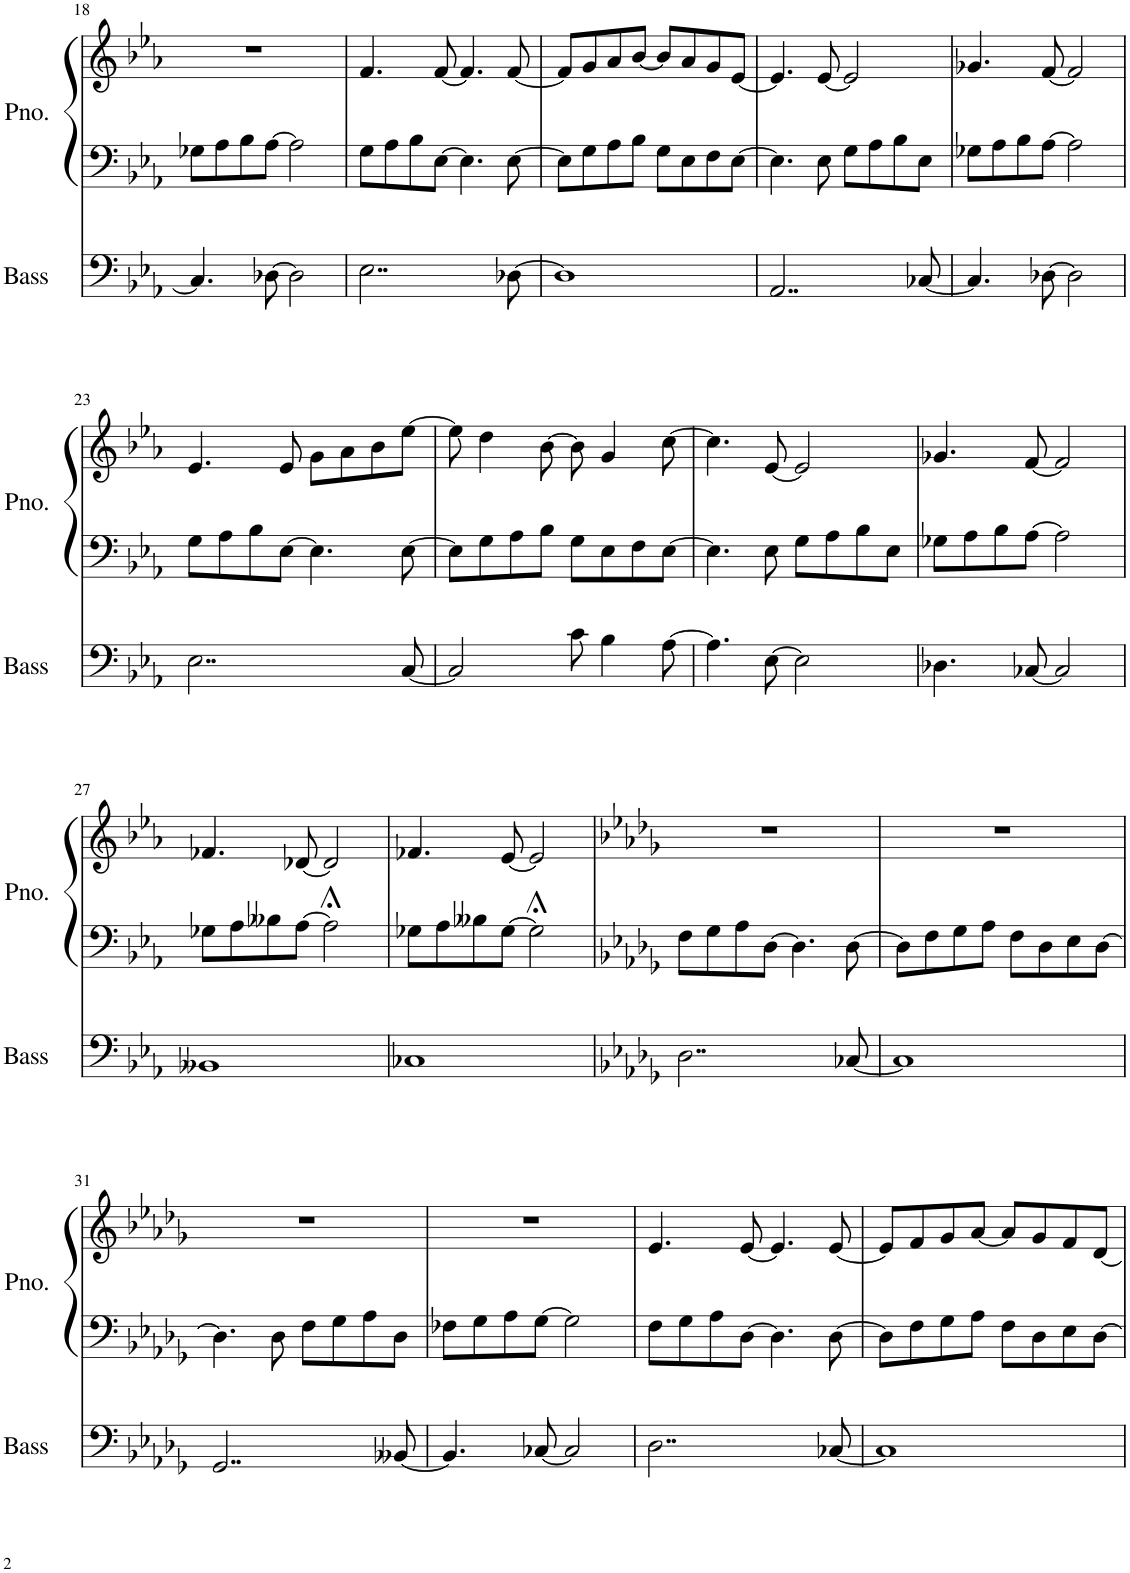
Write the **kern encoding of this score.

**kern	**kern	**kern
*part2	*part1	*part1
*staff3	*staff2	*staff1
*I"Acoustic Bass	*I"Piano,  1	*
*I'Bass	*I'Pno.	*
!!LO:PB:g=z
*clefF4	*clefF4	*clefG2
*Trd7c12	*	*
*k[b-e-a-]	*k[b-e-a-]	*k[b-e-a-]
*M4/4	*M4/4	*M4/4
=18	=18	=18
4.C-/]	8G-X\L	1r
.	8A-\	.
.	8B-\	.
[8D-X\	[8A-\J	.
2D-\]	2A-\]	.
=19	=19	=19
2..E-\	8G\L	4.f/
.	8A-\	.
.	8B-\	.
.	[8E-\J	[8f/
.	4.E-\]	4.f/]
[8D-X\	[8E-\	[8f/
=20	=20	=20
1D-]	8E-\L]	8f/L]
.	8G\	8g/
.	8A-\	8a-/
.	8B-\J	[8b-/J
.	8G\L	8b-/L]
.	8E-\	8a-/
.	8F\	8g/
.	[8E-\J	[8e-/J
=21	=21	=21
2..AA-/	4.E-\]	4.e-/]
.	8E-\	[8e-/
.	8G\L	2e-/]
.	8A-\	.
.	8B-\	.
[8C-X/	8E-\J	.
=22	=22	=22
4.C-/]	8G-X\L	4.g-X/
.	8A-\	.
.	8B-\	.
[8D-X\	[8A-\J	[8f/
2D-\]	2A-\]	2f/]
!!LO:LB:g=z
=23	=23	=23
2..E-\	8G\L	4.e-/
.	8A-\	.
.	8B-\	.
.	[8E-\J	8e-/
.	4.E-\]	8g\L
.	.	8a-\
.	.	8b-\
[8C/	[8E-\	[8ee-\J
=24	=24	=24
2C/]	8E-\L]	8ee-\]
.	8G\	4dd\
.	8A-\	.
.	8B-\J	[8b-\
8c\	8G\L	8b-\]
4B-\	8E-\	4g/
.	8F\	.
[8A-\	[8E-\J	[8cc\
=25	=25	=25
4.A-\]	4.E-\]	4.cc\]
[8E-\	8E-\	[8e-/
2E-\]	8G\L	2e-/]
.	8A-\	.
.	8B-\	.
.	8E-\J	.
=26	=26	=26
4.D-X\	8G-X\L	4.g-X/
.	8A-\	.
.	8B-\	.
[8C-X/	[8A-\J	[8f/
2C-/]	2A-\]	2f/]
!!LO:LB:g=z
=27	=27	=27
1BB--X	8G-X\L	4.f-X/
.	8A-\	.
.	8B--X\	.
.	[8A-\J	[8d-X/
.	2A-;<\]	2d-/]
=28	=28	=28
1C-X	8G-X\L	4.f-X/
.	8A-\	.
.	8B--X\	.
.	[8G-\J	[8e-/
.	2G-;<\]	2e-/]
=29	=29	=29
*k[b-e-a-d-g-]	*k[b-e-a-d-g-]	*k[b-e-a-d-g-]
2..D-\	8F\L	1r
.	8G-\	.
.	8A-\	.
.	[8D-\J	.
.	4.D-\]	.
[8C-X/	[8D-\	.
=30	=30	=30
1C-]	8D-\L]	1r
.	8F\	.
.	8G-\	.
.	8A-\J	.
.	8F\L	.
.	8D-\	.
.	8E-\	.
.	[8D-\J	.
!!LO:LB:g=z
=31	=31	=31
2..GG-/	4.D-\]	1r
.	8D-\	.
.	8F\L	.
.	8G-\	.
.	8A-\	.
[8BB--X/	8D-\J	.
=32	=32	=32
4.BB--/]	8F-X\L	1r
.	8G-\	.
.	8A-\	.
[8C-X/	[8G-\J	.
2C-/]	2G-\]	.
=33	=33	=33
2..D-\	8F\L	4.e-/
.	8G-\	.
.	8A-\	.
.	[8D-\J	[8e-/
.	4.D-\]	4.e-/]
[8C-X/	[8D-\	[8e-/
=34	=34	=34
1C-]	8D-\L]	8e-/L]
.	8F\	8f/
.	8G-\	8g-/
.	8A-\J	[8a-/J
.	8F\L	8a-/L]
.	8D-\	8g-/
.	8E-\	8f/
.	[8D-\J	[8d-/J
=	=	=
*-	*-	*-
